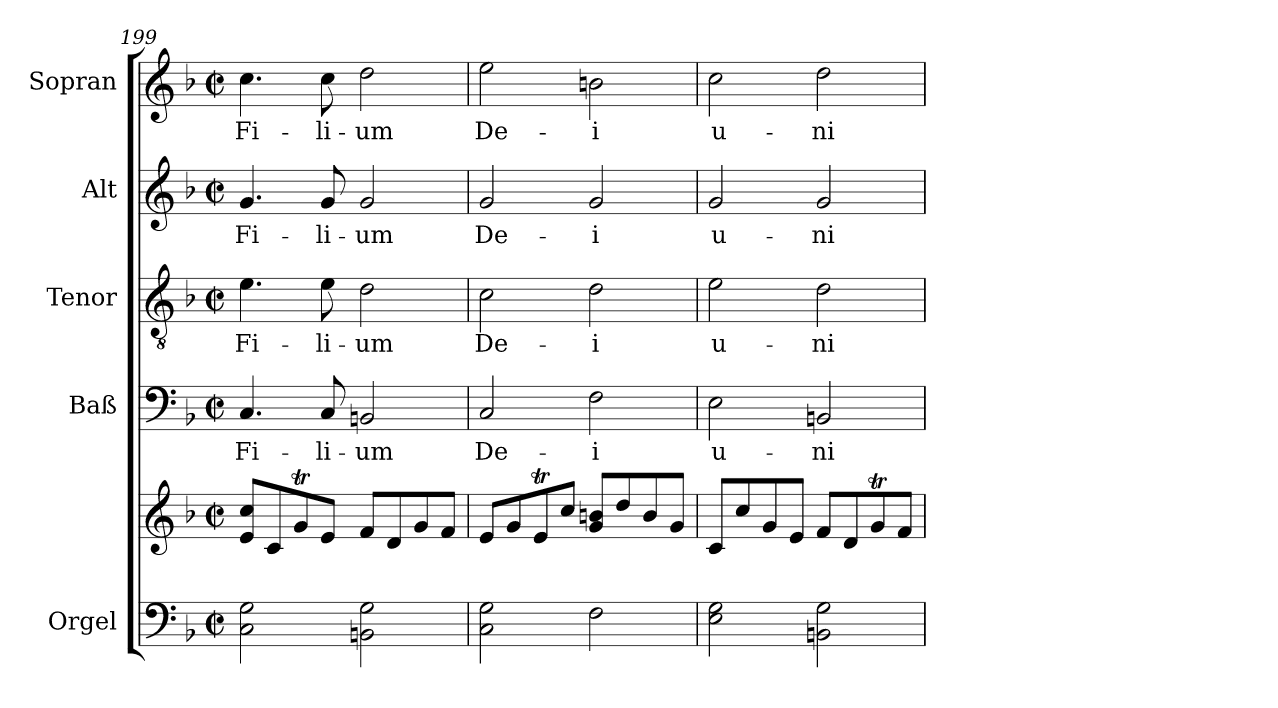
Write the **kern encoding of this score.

**kern	**kern	**kern	**text	**kern	**text	**kern	**text	**kern	**text
*part5	*part5	*part4	*part4	*part3	*part3	*part2	*part2	*part1	*part1
*staff6	*staff5	*staff4	*staff4	*staff3	*staff3	*staff2	*staff2	*staff1	*staff1
*I"Orgel	*	*I"Baß	*	*I"Tenor	*	*I"Alt	*	*I"Sopran	*
*clefF4	*clefG2	*clefF4	*	*clefGv2	*	*clefG2	*	*clefG2	*
*k[b-]	*k[b-]	*k[b-]	*	*k[b-]	*	*k[b-]	*	*k[b-]	*
*F:	*F:	*F:	*	*F:	*	*F:	*	*F:	*
*M2/2	*M2/2	*M2/2	*	*M2/2	*	*M2/2	*	*M2/2	*
*met(c|)	*met(c|)	*met(c|)	*	*met(c|)	*	*met(c|)	*	*met(c|)	*
=199	=199	=199	=199	=199	=199	=199	=199	=199	=199
!	!	!	!LO:LY:b	!	!LO:LY:b	!	!LO:LY:b	!	!LO:LY:b
2C\ 2G\	8e/ 8cc/L	4.C/	Fi-	4.e\	Fi-	4.g/	Fi-	4.cc\	Fi-
.	8c/	.	.	.	.	.	.	.	.
.	8gT/	.	.	.	.	.	.	.	.
!	!	!	!LO:LY:b	!	!LO:LY:b	!	!LO:LY:b	!	!LO:LY:b
.	8e/J	8C/	-li-	8e\	-li-	8g/	-li-	8cc\	-li-
!	!	!	!LO:LY:b	!	!LO:LY:b	!	!LO:LY:b	!	!LO:LY:b
2BBn\ 2G\	8f/L	2BBn/	-um	2d\	-um	2g/	-um	2dd\	-um
.	8d/	.	.	.	.	.	.	.	.
.	8g/	.	.	.	.	.	.	.	.
.	8f/J	.	.	.	.	.	.	.	.
=200	=200	=200	=200	=200	=200	=200	=200	=200	=200
!	!	!	!LO:LY:b	!	!LO:LY:b	!	!LO:LY:b	!	!LO:LY:b
2C\ 2G\	8e/L	2C/	De-	2c\	De-	2g/	De-	2ee\	De-
.	8g/	.	.	.	.	.	.	.	.
.	8et/	.	.	.	.	.	.	.	.
.	8cc/J	.	.	.	.	.	.	.	.
!	!	!	!LO:LY:b	!	!LO:LY:b	!	!LO:LY:b	!	!LO:LY:b
2F\	8g/ 8bn/L	2F\	-i	2d\	-i	2g/	-i	2bn\	-i
.	8dd/	.	.	.	.	.	.	.	.
.	8b/	.	.	.	.	.	.	.	.
.	8g/J	.	.	.	.	.	.	.	.
=201	=201	=201	=201	=201	=201	=201	=201	=201	=201
!	!	!	!LO:LY:b	!	!LO:LY:b	!	!LO:LY:b	!	!LO:LY:b
2E\ 2G\	8c/L	2E\	u-	2e\	u-	2g/	u-	2cc\	u-
.	8cc/	.	.	.	.	.	.	.	.
.	8g/	.	.	.	.	.	.	.	.
.	8e/J	.	.	.	.	.	.	.	.
!	!	!	!LO:LY:b	!	!LO:LY:b	!	!LO:LY:b	!	!LO:LY:b
2BBn\ 2G\	8f/L	2BBn/	-ni-	2d\	-ni-	2g/	-ni-	2dd\	-ni-
.	8d/	.	.	.	.	.	.	.	.
.	8gT/	.	.	.	.	.	.	.	.
.	8f/J	.	.	.	.	.	.	.	.
=	=	=	=	=	=	=	=	=	=
*-	*-	*-	*-	*-	*-	*-	*-	*-	*-
